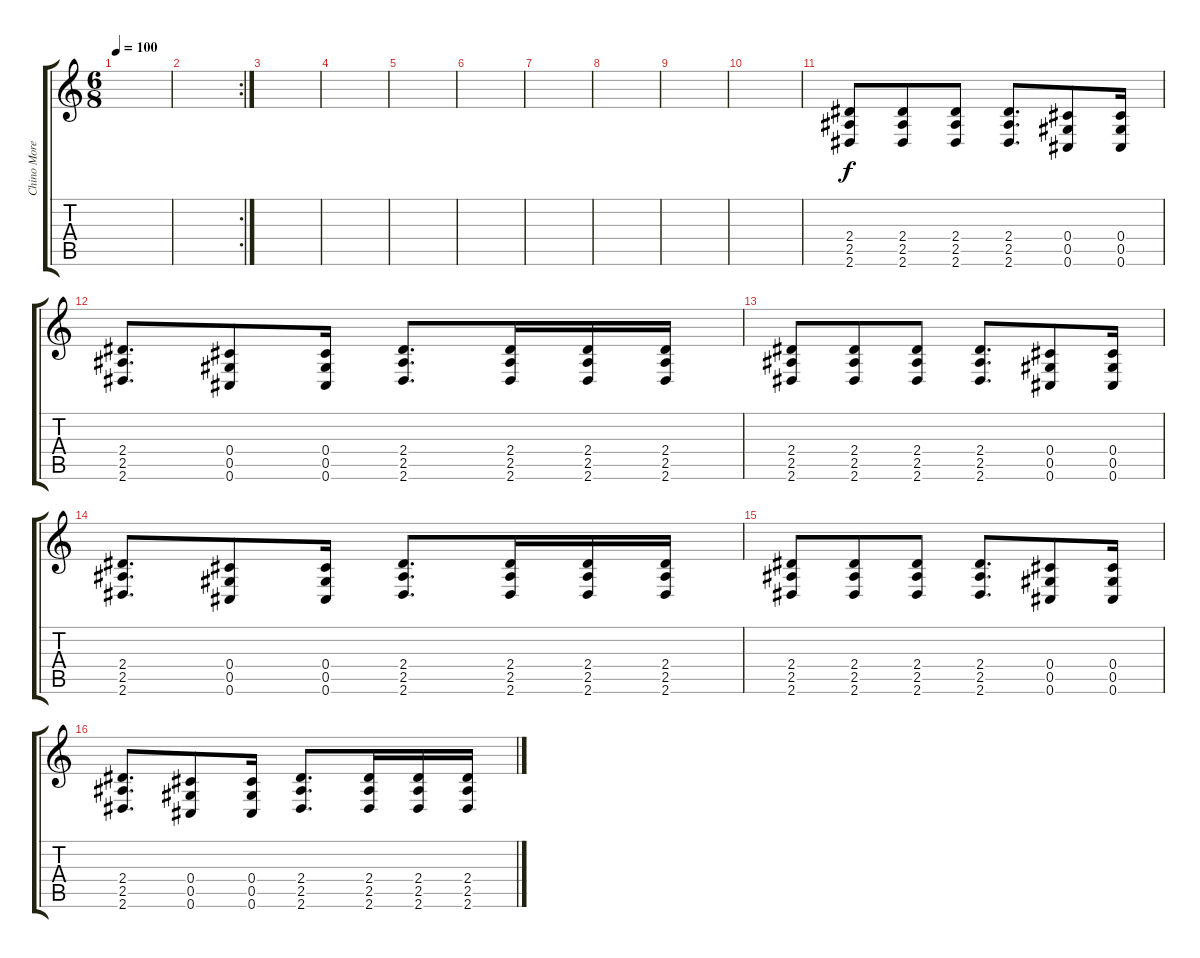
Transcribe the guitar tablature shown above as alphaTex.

\track ("Chino Moreno" "Chino More") {instrument distortionguitar}
\staff {score tabs}
\tuning (Eb4 Bb3 Gb3 Db3 Ab2 Db2) {hide}
\ts (6 8)
\tempo 100
\clef g2
\ks c
|
\rc 2
|
|
|
|
|
|
|
|
|
(2.4 2.5 2.6).8{instrument distortionguitar} (2.4 2.5 2.6).8 (2.4 2.5 2.6).8 (2.4 2.5 2.6).8{d} (0.4 0.5 0.6).8 (0.4 0.5 0.6).16 |
(2.4 2.5 2.6).8{d} (0.4 0.5 0.6).8 (0.4 0.5 0.6).16 (2.4 2.5 2.6).8{d} (2.4 2.5 2.6).16 (2.4 2.5 2.6).16 (2.4 2.5 2.6).16 |
(2.4 2.5 2.6).8 (2.4 2.5 2.6).8 (2.4 2.5 2.6).8 (2.4 2.5 2.6).8{d} (0.4 0.5 0.6).8 (0.4 0.5 0.6).16 |
(2.4 2.5 2.6).8{d} (0.4 0.5 0.6).8 (0.4 0.5 0.6).16 (2.4 2.5 2.6).8{d} (2.4 2.5 2.6).16 (2.4 2.5 2.6).16 (2.4 2.5 2.6).16 |
(2.4 2.5 2.6).8 (2.4 2.5 2.6).8 (2.4 2.5 2.6).8 (2.4 2.5 2.6).8{d} (0.4 0.5 0.6).8 (0.4 0.5 0.6).16 |
(2.4 2.5 2.6).8{d} (0.4 0.5 0.6).8 (0.4 0.5 0.6).16 (2.4 2.5 2.6).8{d} (2.4 2.5 2.6).16 (2.4 2.5 2.6).16 (2.4 2.5 2.6).16
